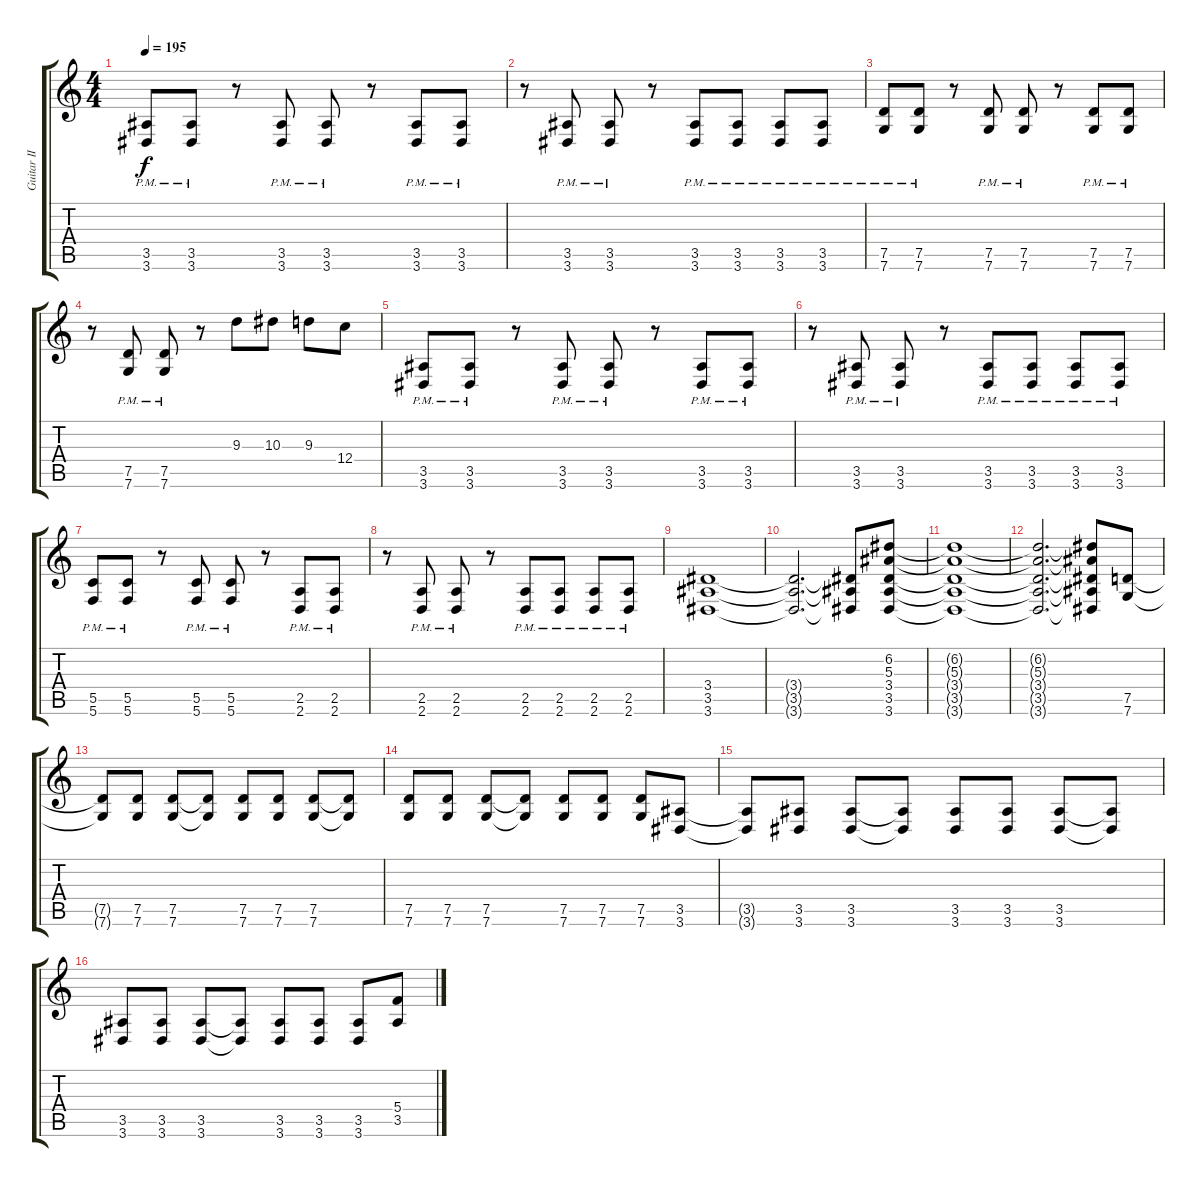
\track ("Guitar II" "Guitar II") {instrument overdrivenguitar}
\staff {score tabs}
\tuning (D4 A3 F3 C3 G2 C2) {hide}
\ts (4 4)
\tempo 195
\clef g2
\ks c
(3.5 3.6{pm}).8{dy f} (3.5 3.6{pm}).8 r.8 (3.5 3.6{pm}).8 (3.5 3.6{pm}).8 r.8 (3.5 3.6{pm}).8 (3.5 3.6{pm}).8 |
r.8 (3.5 3.6{pm}).8 (3.5 3.6{pm}).8 r.8 (3.5 3.6{pm}).8 (3.5 3.6{pm}).8 (3.5 3.6{pm}).8 (3.5 3.6{pm}).8 |
(7.5 7.6{pm}).8 (7.5 7.6{pm}).8 r.8 (7.5 7.6{pm}).8 (7.5 7.6{pm}).8 r.8 (7.5 7.6{pm}).8 (7.5 7.6{pm}).8 |
r.8 (7.5 7.6{pm}).8 (7.5 7.6{pm}).8 r.8 9.3.8 10.3.8 9.3.8 12.4.8 |
(3.5 3.6{pm}).8 (3.5 3.6{pm}).8 r.8 (3.5 3.6{pm}).8 (3.5 3.6{pm}).8 r.8 (3.5 3.6{pm}).8 (3.5 3.6{pm}).8 |
r.8 (3.5 3.6{pm}).8 (3.5 3.6{pm}).8 r.8 (3.5 3.6{pm}).8 (3.5 3.6{pm}).8 (3.5 3.6{pm}).8 (3.5 3.6{pm}).8 |
(5.5 5.6{pm}).8 (5.5 5.6{pm}).8 r.8 (5.5 5.6{pm}).8 (5.5 5.6{pm}).8 r.8 (2.5 2.6{pm}).8 (2.5 2.6{pm}).8 |
r.8 (2.5 2.6{pm}).8 (2.5 2.6{pm}).8 r.8 (2.5 2.6{pm}).8 (2.5 2.6{pm}).8 (2.5 2.6{pm}).8 (2.5 2.6{pm}).8 |
(3.4 3.5 3.6).1 |
(3.4{t} 3.5{t} 3.6{t}).2{d} (3.4{t} 3.5{t} 3.6{t}).8 (6.2 5.3 3.4 3.5 3.6).8 |
(6.2{t} 5.3{t} 3.4{t} 3.5{t} 3.6{t}).1 |
(6.2{t} 5.3{t} 3.4{t} 3.5{t} 3.6{t}).2{d} (6.2{t} 5.3{t} 3.4{t} 3.5{t} 3.6{t}).8 (7.5 7.6).8 |
(7.5{t} 7.6{t}).8 (7.5 7.6).8 (7.5 7.6).8 (7.5{t} 7.6{t}).8 (7.5 7.6).8 (7.5 7.6).8 (7.5 7.6).8 (7.5{t} 7.6{t}).8 |
(7.5 7.6).8 (7.5 7.6).8 (7.5 7.6).8 (7.5{t} 7.6{t}).8 (7.5 7.6).8 (7.5 7.6).8 (7.5 7.6).8 (3.5 3.6).8 |
(3.5{t} 3.6{t}).8 (3.5 3.6).8 (3.5 3.6).8 (3.5{t} 3.6{t}).8 (3.5 3.6).8 (3.5 3.6).8 (3.5 3.6).8 (3.5{t} 3.6{t}).8 |
(3.5 3.6).8 (3.5 3.6).8 (3.5 3.6).8 (3.5{t} 3.6{t}).8 (3.5 3.6).8 (3.5 3.6).8 (3.5 3.6).8 (5.4 3.5).8
